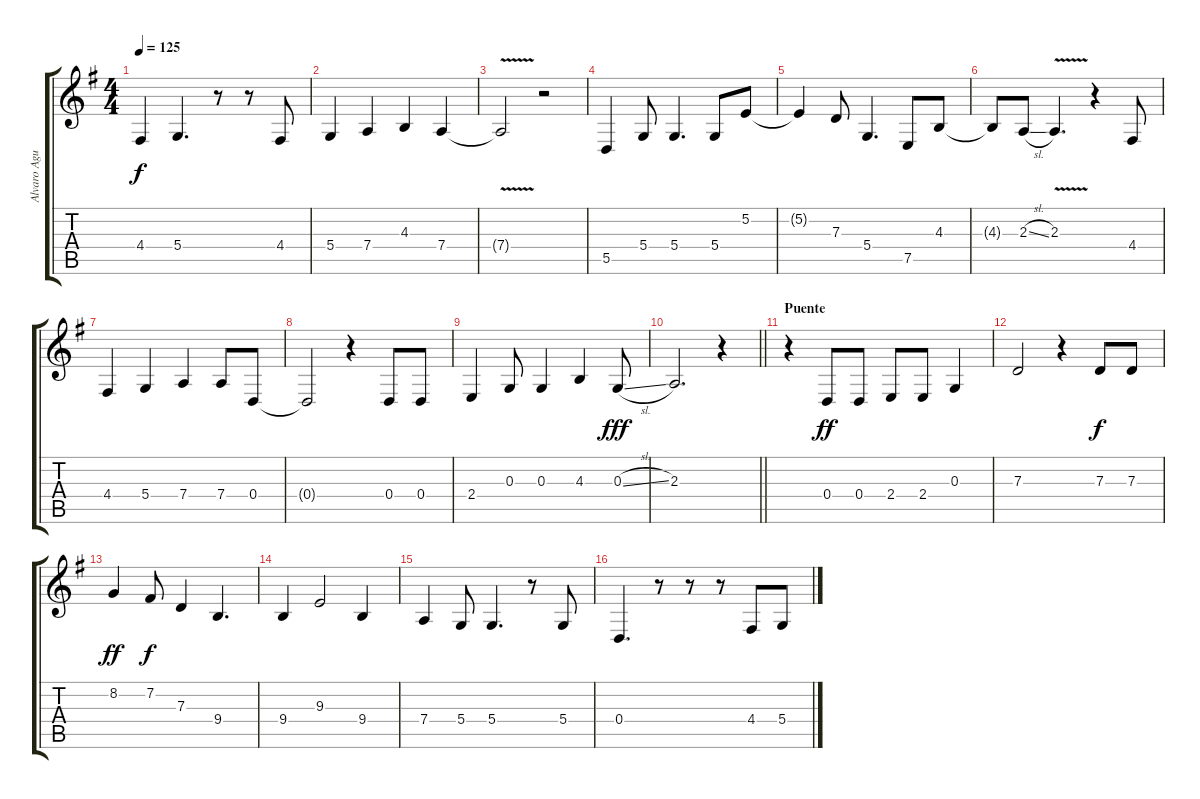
\track ("Alvaro Aguilar" "Alvaro Agu") {instrument tenorsax}
\staff {score tabs}
\tuning (E4 B3 G3 D3 A2 E2) {hide}
\ts (4 4)
\tempo 125
\clef g2
\ks g
4.4{t}.4{dy f} 5.4.4{d} r.8 r.8 4.4.8 |
5.4.4 7.4.4 4.3.4 7.4.4 |
7.4{v t}.2 r.2 |
5.5.4 5.4.8 5.4.4{d} 5.4.8 5.2.8 |
5.2{t}.4 7.3.8 5.4.4{d} 7.5.8 4.3.8 |
4.3{t}.8 2.3{sl}.8 2.3{v}.4{d} r.4 4.4.8 |
4.4.4 5.4.4 7.4.4 7.4.8 0.4.8 |
0.4{t}.2 r.4 0.4.8 0.4.8 |
2.4.4 0.3.8 0.3.4 4.3.4 0.3{sl}.8{dy fff} |
\barLineRight lightlight
2.3.2{d} r.4 |
\section ("" "Puente")
r.4 0.4.8{dy ff} 0.4.8 2.4.8 2.4.8 0.3.4 |
7.3.2 r.4 7.3.8{dy f} 7.3.8 |
8.2.4{dy ff} 7.2.8{dy f} 7.3.4 9.4.4{d} |
9.4.4 9.3.2 9.4.4 |
7.4.4 5.4.8 5.4.4{d} r.8 5.4.8 |
0.4.4{d} r.8 r.8 r.8 4.4.8 5.4.8
